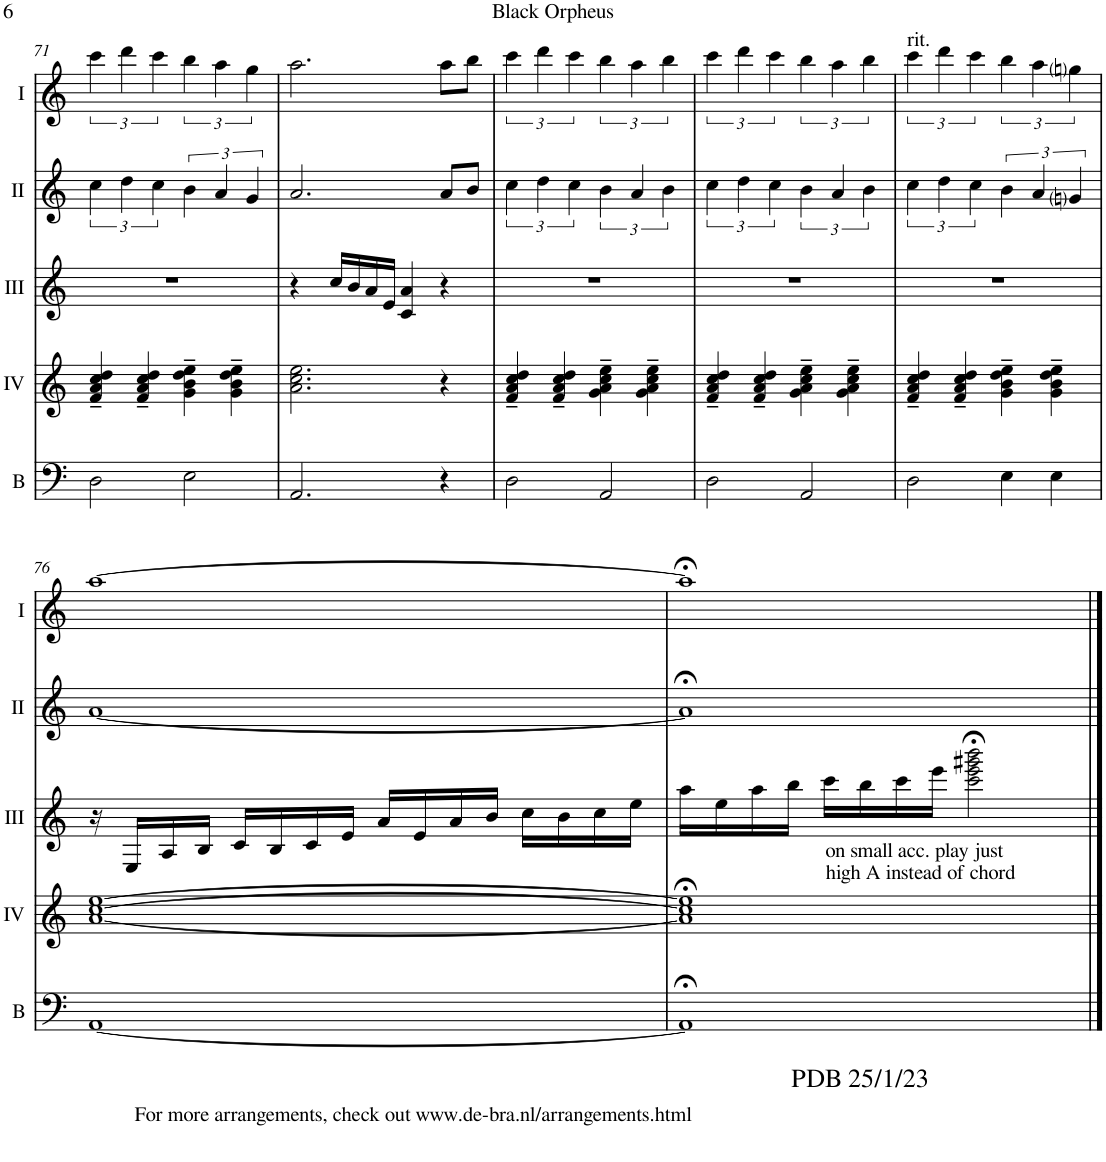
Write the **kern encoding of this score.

**kern	**kern	**kern	**kern	**kern
*part5	*part4	*part3	*part2	*part1
*staff5	*staff4	*staff3	*staff2	*staff1
*I"Bass	*I"Acc. 4	*I"Acc. 3	*I"Acc. 2	*I"Acc. 1
*I'B	*	*	*	*
!!LO:PB:g=z
*clefF4	*clefG2	*clefG2	*clefG2	*clefG2
*Trd7c12	*Trd7c12	*	*	*
*k[]	*k[]	*k[]	*k[]	*k[]
*M4/4	*M4/4	*M4/4	*M4/4	*M4/4
*met(c)	*met(c)	*met(c)	*met(c)	*met(c)
=71	=71	=71	=71	=71
2D\	4f/~ 4a/~ 4cc/~ 4dd/~	1r	6cc\	6cc\
.	.	.	6dd\	6dd\
.	4f/~ 4a/~ 4cc/~ 4dd/~	.	.	.
.	.	.	6cc\	6cc\
2E\	4g\~ 4b\~ 4dd\~ 4ee\~	.	6b\	6b\
.	.	.	6a/	6a\
.	4g\~ 4b\~ 4dd\~ 4ee\~	.	.	.
.	.	.	6g/	6g\
=72	=72	=72	=72	=72
2.AA/	2.a\ 2.cc\ 2.ee\	4r	2.a/	2.a\
.	.	16cc/LL	.	.
.	.	16b/	.	.
.	.	16a/	.	.
.	.	16e/JJ	.	.
.	.	4c/ 4a/	.	.
4r	4r	4r	8a/L	8a\L
.	.	.	8b/J	8b\J
=73	=73	=73	=73	=73
2D\	4f/~ 4a/~ 4cc/~ 4dd/~	1r	6cc\	6cc\
.	.	.	6dd\	6dd\
.	4f/~ 4a/~ 4cc/~ 4dd/~	.	.	.
.	.	.	6cc\	6cc\
2AA/	4g\~ 4a\~ 4cc\~ 4ee\~	.	6b\	6b\
.	.	.	6a/	6a\
.	4g\~ 4a\~ 4cc\~ 4ee\~	.	.	.
.	.	.	6b\	6b\
=74	=74	=74	=74	=74
2D\	4f/~ 4a/~ 4cc/~ 4dd/~	1r	6cc\	6cc\
.	.	.	6dd\	6dd\
.	4f/~ 4a/~ 4cc/~ 4dd/~	.	.	.
.	.	.	6cc\	6cc\
2AA/	4g\~ 4a\~ 4cc\~ 4ee\~	.	6b\	6b\
.	.	.	6a/	6a\
.	4g\~ 4a\~ 4cc\~ 4ee\~	.	.	.
.	.	.	6b\	6b\
=75	=75	=75	=75	=75
!	!	!	!	!LO:TX:a:t=rit.
2D\	4f/~ 4a/~ 4cc/~ 4dd/~	1r	6cc\	6cc\
.	.	.	6dd\	6dd\
.	4f/~ 4a/~ 4cc/~ 4dd/~	.	.	.
.	.	.	6cc\	6cc\
4E\	4g\~ 4b\~ 4dd\~ 4ee\~	.	6b\	6b\
.	.	.	6a/	6a\
4E\	4g\~ 4b\~ 4dd\~ 4ee\~	.	.	.
.	.	.	6gni/	6gni\
!!LO:LB:g=z
=76	=76	=76	=76	=76
[1AA	[1a [1cc [1ee	16r	[1a	[1a
.	.	16E/LL	.	.
.	.	16A/	.	.
.	.	16B/JJ	.	.
.	.	16c/LL	.	.
.	.	16B/	.	.
.	.	16c/	.	.
.	.	16e/JJ	.	.
.	.	16a/LL	.	.
.	.	16e/	.	.
.	.	16a/	.	.
.	.	16b/JJ	.	.
.	.	16cc\LL	.	.
.	.	16b\	.	.
.	.	16cc\	.	.
.	.	16ee\JJ	.	.
=77	=77	=77	=77	=77
!	!	!	!	!LO:TX:b:t=PDB 25/1/23
!	!	!	!	!LO:TX:b:t=For more arrangements, check out www.de-bra.nl/arrangements.html
1AA;<]	1a];< 1cc];< 1ee];<	16aa\LL	1a;<]	1a;<]
.	.	16ee\	.	.
.	.	16aa\	.	.
.	.	16bb\JJ	.	.
.	.	16ccc\LL	.	.
.	.	16bb\	.	.
.	.	16ccc\	.	.
.	.	16eee\JJ	.	.
!	!	!LO:TX:b:t=on small acc. play just	!	!
!	!	!LO:TX:b:t=high A instead of chord	!	!
.	.	2ccc\;< 2eee\;< 2ggg#X\;< 2bbb\;<	.	.
==	==	==	==	==
*-	*-	*-	*-	*-
